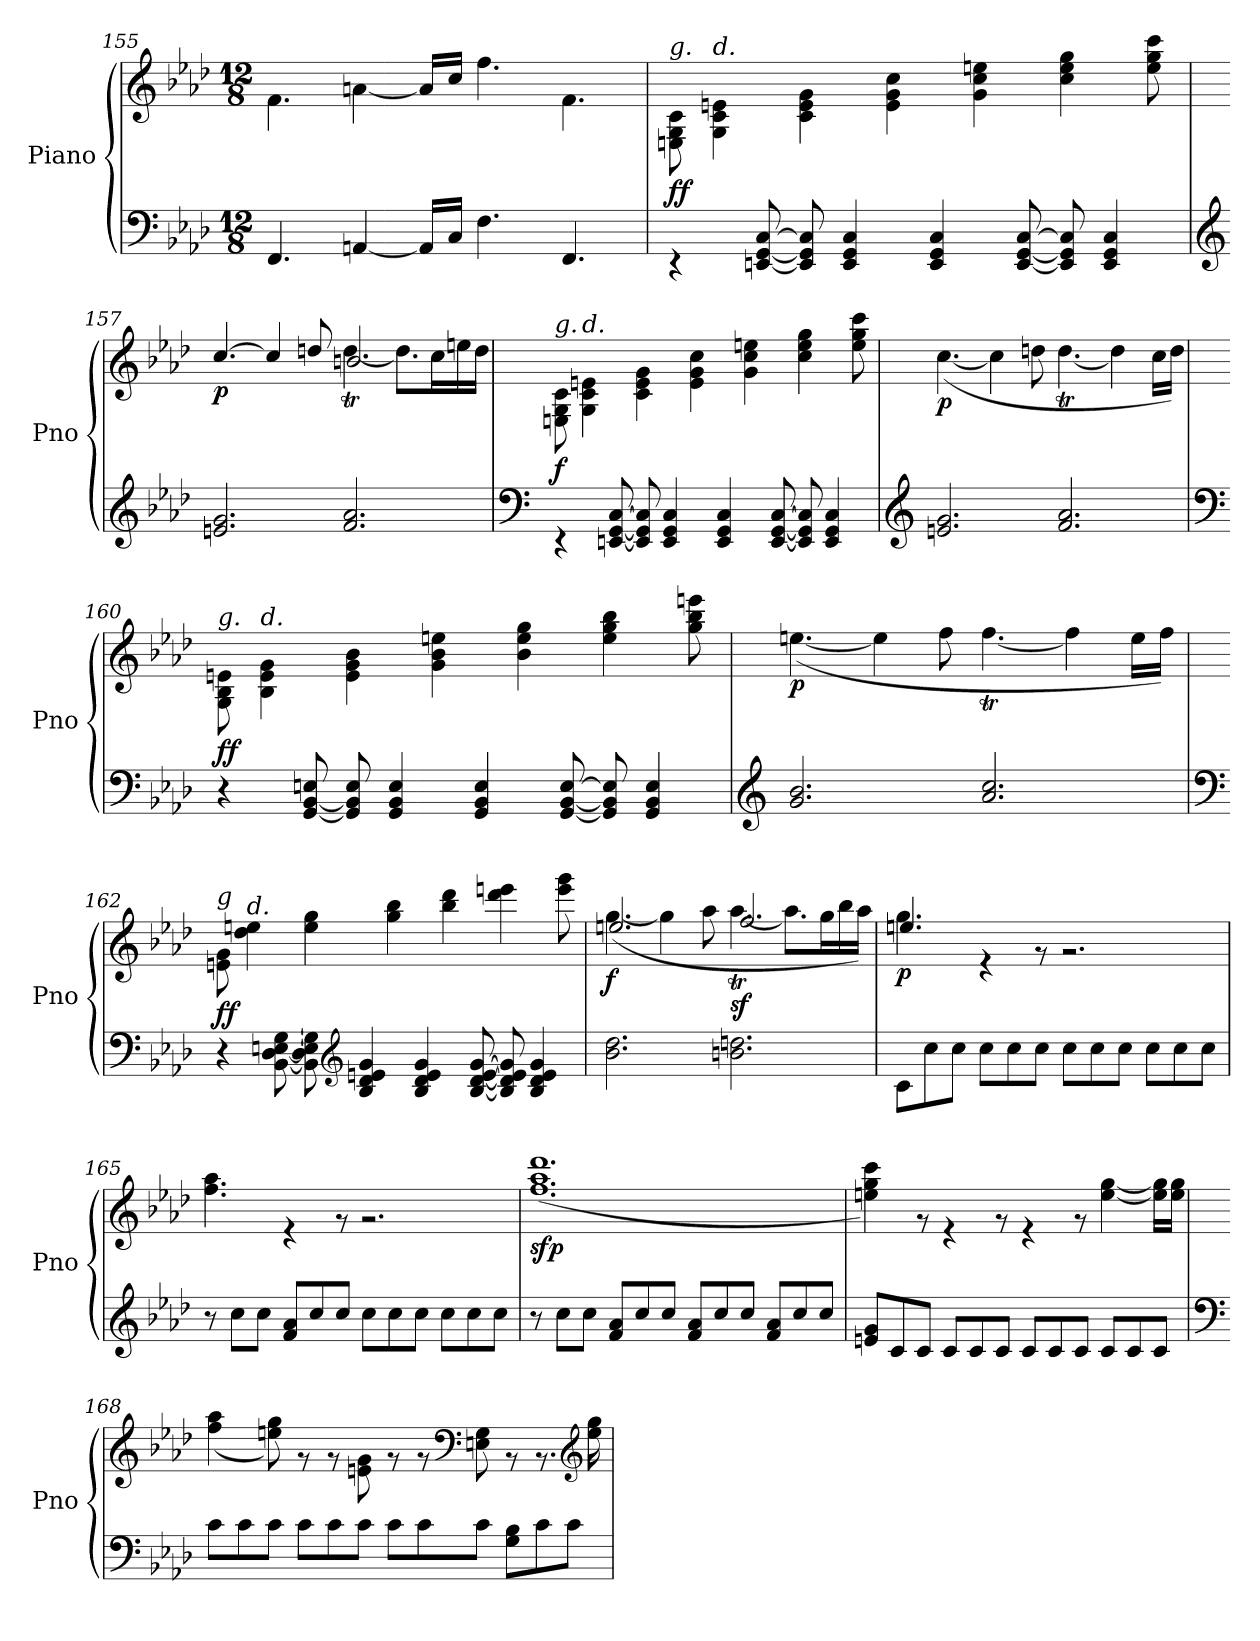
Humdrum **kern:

**kern	**kern	**dynam
*part1	*part1	*part1
*staff2	*staff1	*staff1/2
*I"Piano	*	*
*I'Pno	*	*
*clefF4	*clefG2	*
*k[b-e-a-d-]	*k[b-e-a-d-]	*
*M12/8	*M12/8	*
=155	=155	=155
*	*^	*
4.FF/	1.ryy	4.f\	.
[4AAn/	.	[4an\	.
16AA/LL]	.	16a/LL]	.
16C/JJ	.	16cc/JJ	.
4.F\	.	4.ff\	.
4.FF/	.	4.f\	.
!!LO:LB:g=z	!!
=156	=156	=156	=156
!	!LO:TX:a:i:t=g.	!	!
!	!	!	!LO:DY:b
4rEE	1.ryy	8En\ 8G\ 8c\	ff
!	!	!LO:TX:a:i:t=d.	!
.	.	4G\ 4c\ 4en\	.
[8EEn/ [8GG/ [8C/	.	.	.
8EE/] 8GG/] 8C/]	.	4c\ 4e\ 4g\	.
4EE/ 4GG/ 4C/	.	.	.
.	.	4e\ 4g\ 4cc\	.
4EE/ 4GG/ 4C/	.	.	.
.	.	4g\ 4cc\ 4een\	.
[8EE/ [8GG/ [8C/	.	.	.
8EE/] 8GG/] 8C/]	.	4cc\ 4ee\ 4gg\	.
4EE/ 4GG/ 4C/	.	.	.
.	.	8ee\ 8gg\ 8ccc\	.
*	*v	*v	*
=157	=157	=157
*clefG2	*	*
*	*^	*
*	*	*^	*
!	!	!	!	!LO:DY:b
2.en/ 2.g/	1.ryy	2.ryy	[4.cc/	p
.	.	.	4cc/]	.
.	.	.	8ddn/	.
2.f/ 2.a-/	.	[4.ddt\	2.bn/	.
.	.	8.dd\L]	.	.
.	.	16cc\L	.	.
.	.	16een\	.	.
.	.	16dd\JJ	.	.
*	*v	*v	*v	*
!!LO:LB:g=z
=158	=158	=158
*clefF4	*	*
*	*^	*
!	!LO:TX:a:i:t=g.	!	!
!	!	!	!LO:DY:b
4rEE	1.ryy	8En\ 8G\ 8c\	f
!	!	!LO:TX:a:i:t=d.	!
.	.	4G\ 4c\ 4en\	.
[8EEn/ [8GG/ [8C/	.	.	.
8EE/] 8GG/] 8C/]	.	4c\ 4e\ 4g\	.
4EE/ 4GG/ 4C/	.	.	.
.	.	4e\ 4g\ 4cc\	.
4EE/ 4GG/ 4C/	.	.	.
.	.	4g\ 4cc\ 4een\	.
[8EE/ [8GG/ [8C/	.	.	.
8EE/] 8GG/] 8C/]	.	4cc\ 4ee\ 4gg\	.
4EE/ 4GG/ 4C/	.	.	.
.	.	8ee\ 8gg\ 8ccc\	.
=159	=159	=159	=159
*clefG2	*	*	*
!	!	!	!LO:DY:b
2.en/ 2.g/	1.ryy	(<[4.cc\	p
.	.	4cc\]	.
.	.	8ddn\	.
2.f/ 2.a-/	.	[4.ddt\	.
.	.	4dd\]	.
.	.	16cc\LL	.
.	.	16dd\JJ)	.
=160	=160	=160	=160
*clefF4	*	*	*
!	!LO:TX:a:i:t=g.	!	!
!	!	!	!LO:DY:b
4r	1.ryy	8G\ 8B-\ 8en\	ff
!	!	!LO:TX:a:i:t=d.	!
.	.	4B-\ 4e\ 4g\	.
[8GG/ [8BB-/ 8En/	.	.	.
8GG/] 8BB-/] 8E/	.	4e\ 4g\ 4b-\	.
4GG/ 4BB-/ 4E/	.	.	.
.	.	4g\ 4b-\ 4een\	.
4GG/ 4BB-/ 4E/	.	.	.
.	.	4b-\ 4ee\ 4gg\	.
[8GG/ [8BB-/ [8E/	.	.	.
8GG/] 8BB-/] 8E/]	.	4ee\ 4gg\ 4bb-\	.
4GG/ 4BB-/ 4E/	.	.	.
.	.	8gg\ 8bb-\ 8eeen\	.
!!LO:LB:g=z	!!
=161	=161	=161	=161
*clefG2	*	*	*
!	!	!	!LO:DY:b
2.g/ 2.b-/	1.ryy	(<[4.een\	p
.	.	4ee\]	.
.	.	8ff\	.
2.a-/ 2.cc/	.	[4.ffT\	.
.	.	4ff\]	.
.	.	16ee\LL	.
.	.	16ff\JJ)	.
=162	=162	=162	=162
*clefF4	*	*	*
!	!LO:TX:a:i:t=g	!	!
!	!	!	!LO:DY:b
4r	1.ryy	8en\ 8g\	ff
!	!	!LO:TX:a:i:t=d.	!
.	.	4dd-\ 4een\	.
[8BB-\ [8D-\ [8En\ [8G\	.	.	.
8BB-\] 8D-\] 8E\] 8G\]	.	4ee\ 4gg\	.
*clefG2	*	*	*
4B-/ 4d-/ 4en/ 4g/	.	.	.
.	.	4gg\ 4bb-\	.
4B-/ 4d-/ 4e/ 4g/	.	.	.
.	.	4bb-\ 4ddd-\	.
[8B-/ [8d-/ [8e/ [8g/	.	.	.
8B-/] 8d-/] 8e/] 8g/]	.	4ddd-\ 4eeen\	.
4B-/ 4d-/ 4e/ 4g/	.	.	.
.	.	8eee\ 8ggg\	.
=163	=163	=163	=163
*	*	*^	*
!	!	!	!	!LO:DY:b
2.b-\ 2.dd-\	1.ryy	(<[4.gg\	2.een/	f
.	.	4gg\]	.	.
.	.	8aa-\	.	.
!	!	!	!	!LO:DY:b
2.bn\ 2.ddn\	.	[4.aa-T\	2.ff/	sf
.	.	8.aa-\L]	.	.
.	.	16gg\L	.	.
.	.	16bb-\	.	.
.	.	16aa-\JJ)	.	.
!!LO:PB:g=z	!!	!!
=164	=164	=164	=164	=164
!	!	!	!	!LO:DY:b
8c\L	1.ryy	4.gg\	4.een/	p
8cc\	.	.	.	.
8cc\J	.	.	.	.
8cc\L	.	4r	1ryy	.
8cc\	.	.	.	.
8cc\J	.	8r	.	.
8cc\L	.	2.r	.	.
8cc\	.	.	.	.
8cc\J	.	.	.	.
8cc\L	.	.	.	.
8cc\	.	.	.	.
8cc\J	.	.	8ryy	.
*	*	*v	*v	*
=165	=165	=165	=165
8r	1.ryy	4.ff\ 4.aa-\	.
8cc\L	.	.	.
8cc\J	.	.	.
8f/ 8a-/L	.	4r	.
8cc/	.	.	.
8cc/J	.	8r	.
8cc\L	.	2.r	.
8cc\	.	.	.
8cc\J	.	.	.
8cc\L	.	.	.
8cc\	.	.	.
8cc\J	.	.	.
=166	=166	=166	=166
!	!	!	!LO:DY:b
8r	1.ryy	(<1.ff 1.aa- 1.ddd-	sfp
8cc\L	.	.	.
8cc\J	.	.	.
8f/ 8a-/L	.	.	.
8cc/	.	.	.
8cc/J	.	.	.
8f/ 8a-/L	.	.	.
8cc/	.	.	.
8cc/J	.	.	.
8f/ 8a-/L	.	.	.
8cc/	.	.	.
8cc/J	.	.	.
!!LO:LB:g=z	!!
=167	=167	=167	=167
8en/ 8g/L	1.ryy	4een\ 4gg\ 4ccc\)	.
8c/	.	.	.
8c/J	.	8r	.
8c/L	.	4r	.
8c/	.	.	.
8c/J	.	8r	.
8c/L	.	4r	.
8c/	.	.	.
8c/J	.	8r	.
8c/L	.	[4ee\ [4gg\	.
8c/	.	.	.
8c/J	.	16ee\] 16gg\]LL	.
.	.	16ee\ 16gg\JJ	.
=168	=168	=168	=168
*clefF4	*	*	*
8c\L	1.ryy	(<4ff\ 4aa-\	.
8c\	.	.	.
8c\J	.	8een\ 8gg\)	.
8c\L	.	8r	.
8c\	.	8r	.
8c\J	.	8en\ 8g\	.
8c\L	.	8r	.
8c\	.	8r	.
*	*clefF4	*	*
8c\J	.	8En\ 8G\	.
8G\ 8B-\L	.	8r	.
8c\	.	8.r	.
8c\J	.	.	.
*	*clefG2	*	*
.	.	16ee\ 16gg\	.
*	*v	*v	*
=	=	=
*-	*-	*-
